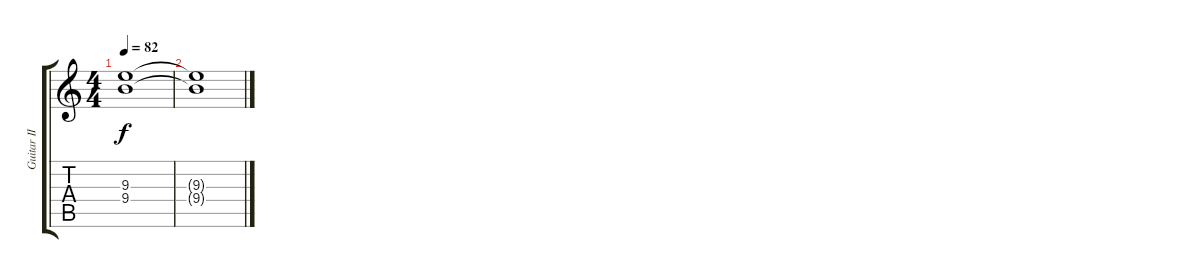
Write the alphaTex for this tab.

\track ("Guitar II" "Guitar II") {instrument overdrivenguitar}
\staff {score tabs}
\tuning (E4 B3 G3 D3 A2 E2) {hide}
\ts (4 4)
\tempo 82
\clef g2
\ks c
(9.3{t} 9.4{t}).1{dy f} |
(9.3{t} 9.4{t}).1
